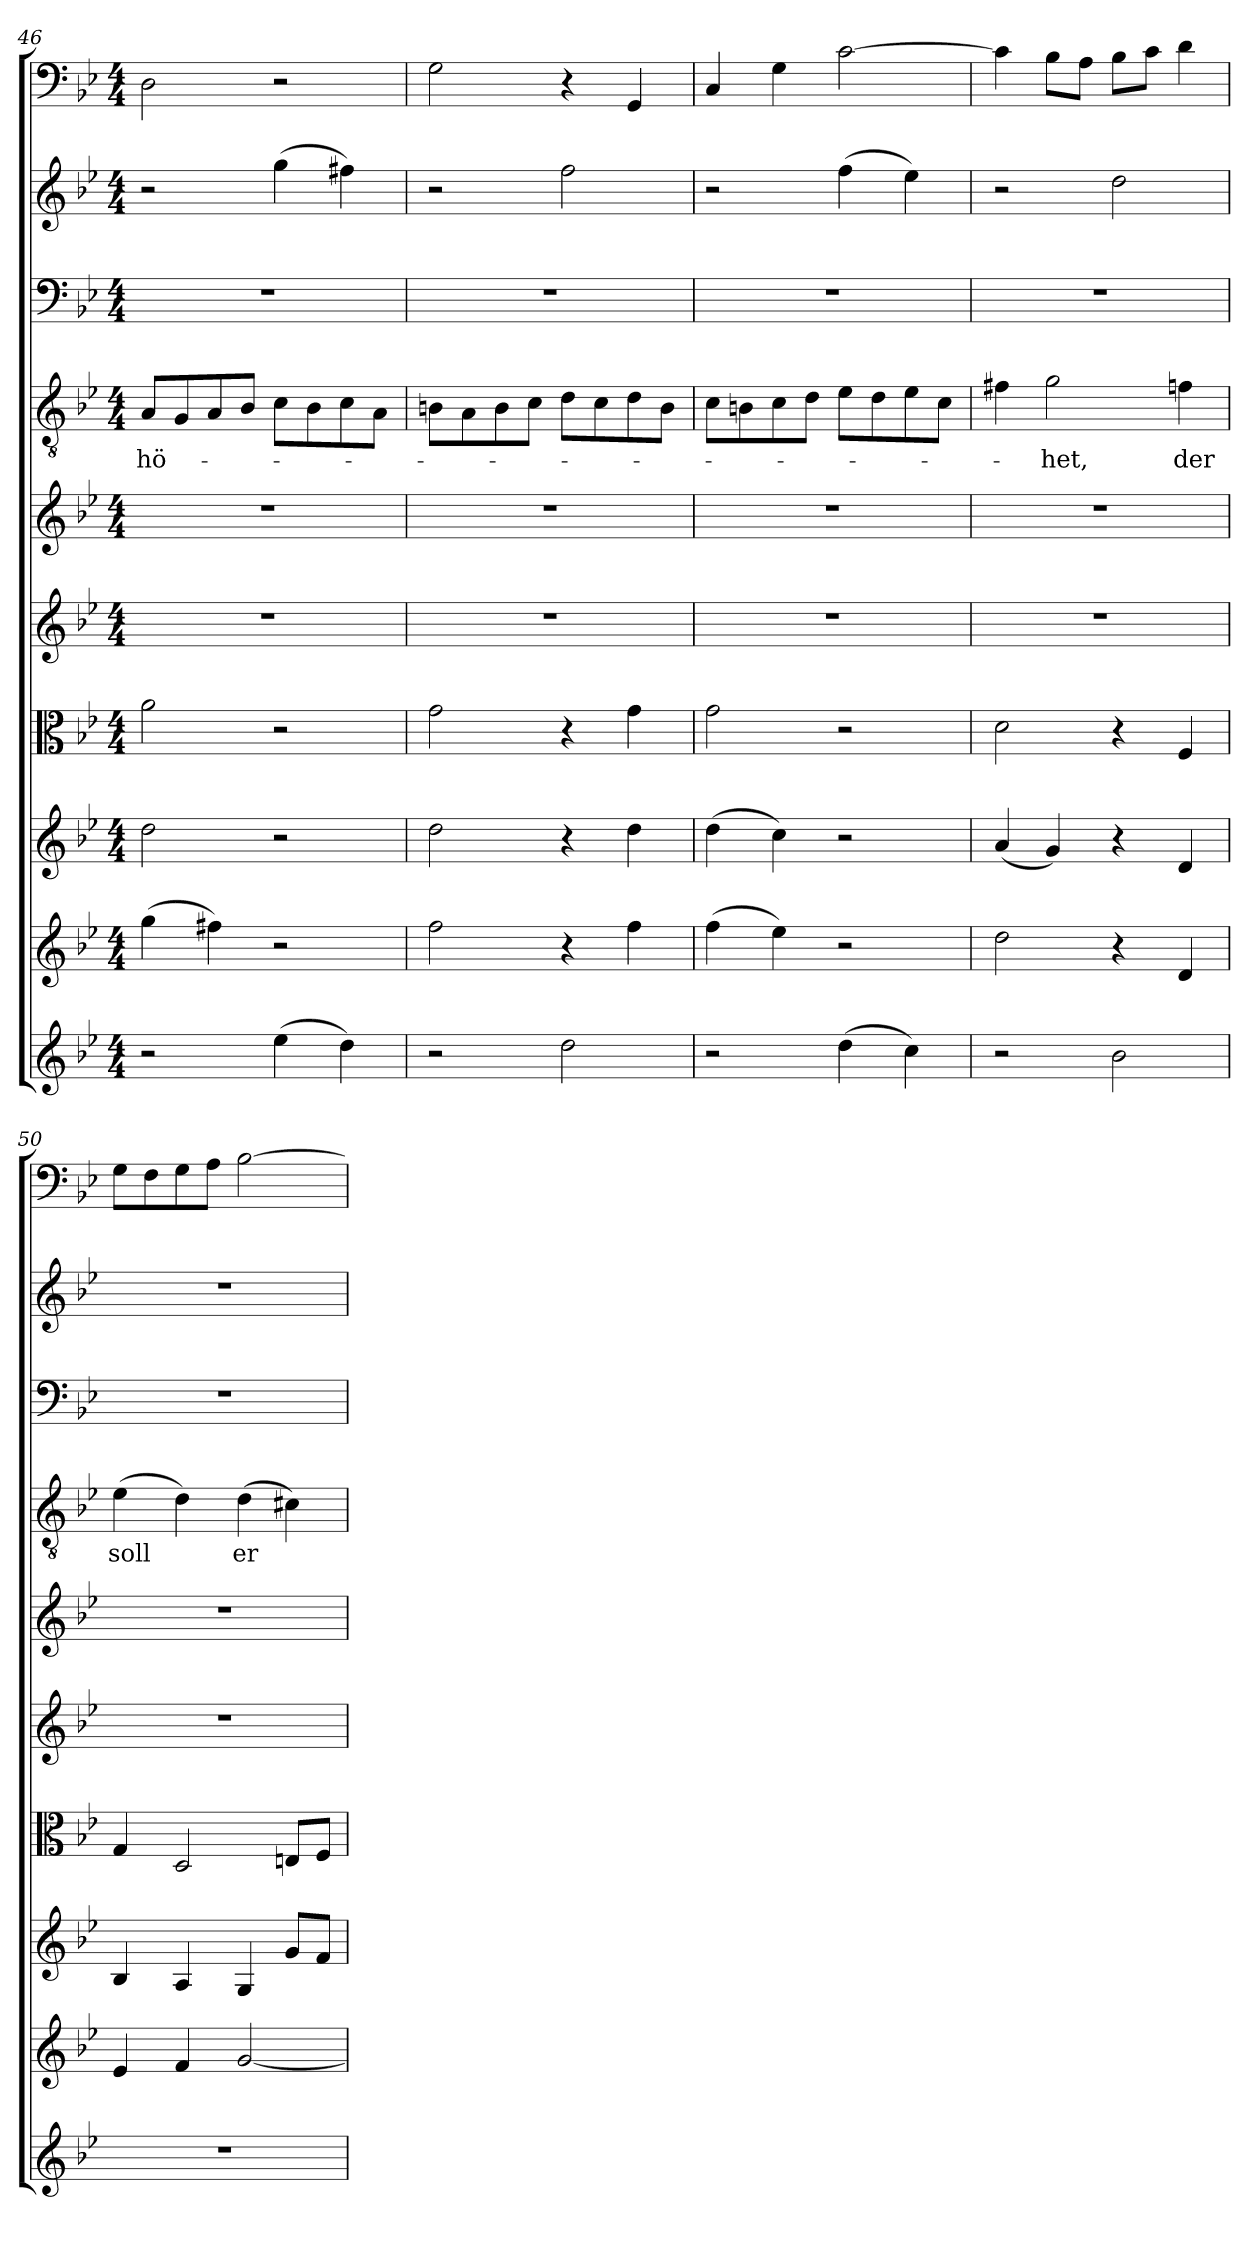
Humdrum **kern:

**kern	**kern	**kern	**kern	**kern	**kern	**kern	**text	**kern	**kern	**kern
*part10	*part9	*part8	*part7	*part6	*part5	*part4	*part4	*part3	*part2	*part1
*staff10	*staff9	*staff8	*staff7	*staff6	*staff5	*staff4	*staff4	*staff3	*staff2	*staff1
*clefG2	*clefG2	*clefG2	*clefC3	*clefG2	*clefG2	*clefGv2	*	*clefF4	*clefG2	*clefF4
*k[b-e-]	*k[b-e-]	*k[b-e-]	*k[b-e-]	*k[b-e-]	*k[b-e-]	*k[b-e-]	*	*k[b-e-]	*k[b-e-]	*k[b-e-]
*g:	*g:	*g:	*g:	*g:	*g:	*g:	*	*g:	*g:	*g:
*M4/4	*M4/4	*M4/4	*M4/4	*M4/4	*M4/4	*M4/4	*	*M4/4	*M4/4	*M4/4
=46	=46	=46	=46	=46	=46	=46	=46	=46	=46	=46
2r	(4gg\	2dd\	2a\	1r	1r	8A/L	-hö-	1r	2r	2D\
.	.	.	.	.	.	8G/	.	.	.	.
.	4ff#X\)	.	.	.	.	8A/	.	.	.	.
.	.	.	.	.	.	8B-/J	.	.	.	.
(4ee-\	2r	2r	2r	.	.	8c\L	.	.	(4gg\	2r
.	.	.	.	.	.	8B-\	.	.	.	.
4dd\)	.	.	.	.	.	8c\	.	.	4ff#X\)	.
.	.	.	.	.	.	8A\J	.	.	.	.
=47	=47	=47	=47	=47	=47	=47	=47	=47	=47	=47
2r	2ff\	2dd\	2g\	1r	1r	8Bn\L	.	1r	2r	2G\
.	.	.	.	.	.	8A\	.	.	.	.
.	.	.	.	.	.	8B\	.	.	.	.
.	.	.	.	.	.	8c\J	.	.	.	.
2dd\	4r	4r	4r	.	.	8d\L	.	.	2ff\	4r
.	.	.	.	.	.	8c\	.	.	.	.
.	4ff\	4dd\	4g\	.	.	8d\	.	.	.	4GG/
.	.	.	.	.	.	8B\J	.	.	.	.
=48	=48	=48	=48	=48	=48	=48	=48	=48	=48	=48
2r	(4ff\	(4dd\	2g\	1r	1r	8c\L	.	1r	2r	4C/
.	.	.	.	.	.	8Bn\	.	.	.	.
.	4ee-\)	4cc\)	.	.	.	8c\	.	.	.	4G\
.	.	.	.	.	.	8d\J	.	.	.	.
(4dd\	2r	2r	2r	.	.	8e-\L	.	.	(4ff\	[2c\
.	.	.	.	.	.	8d\	.	.	.	.
4cc\)	.	.	.	.	.	8e-\	.	.	4ee-\)	.
.	.	.	.	.	.	8c\J	.	.	.	.
=49	=49	=49	=49	=49	=49	=49	=49	=49	=49	=49
2r	2dd\	(4a/	2d\	1r	1r	4f#X\	.	1r	2r	4c\]
.	.	4g/)	.	.	.	2g\	-het,	.	.	8B-\L
.	.	.	.	.	.	.	.	.	.	8A\J
2b-\	4r	4r	4r	.	.	.	.	.	2dd\	8B-\L
.	.	.	.	.	.	.	.	.	.	8c\J
.	4d/	4d/	4F/	.	.	4fn\	der	.	.	4d\
=50	=50	=50	=50	=50	=50	=50	=50	=50	=50	=50
1r	4e-/	4B-/	4G/	1r	1r	(4e-\	soll	1r	1r	8G\L
.	.	.	.	.	.	.	.	.	.	8F\
.	4f/	4A/	2D/	.	.	4d\)	.	.	.	8G\
.	.	.	.	.	.	.	.	.	.	8A\J
.	[2g/	4G/	.	.	.	(4d\	er	.	.	[2B-\
.	.	8g/L	8En/L	.	.	4c#X\)	.	.	.	.
.	.	8f/J	8F/J	.	.	.	.	.	.	.
=	=	=	=	=	=	=	=	=	=	=
*-	*-	*-	*-	*-	*-	*-	*-	*-	*-	*-
